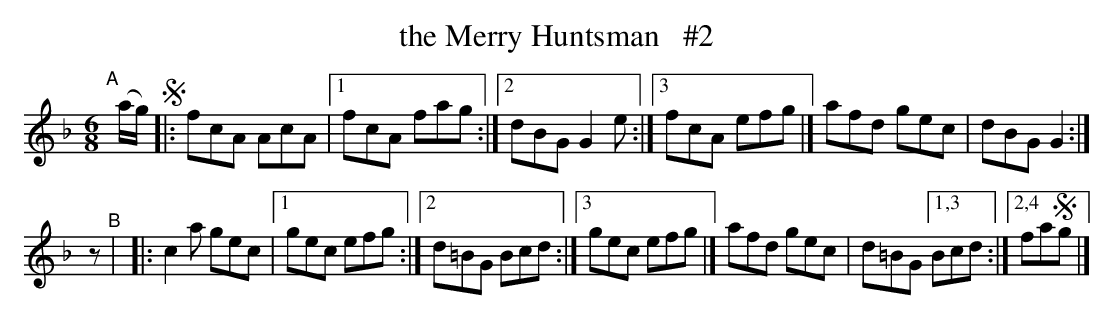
X:1
T: the Merry Huntsman   #2
M: 6/8
L: 1/8
K: F
"^A"[|] (a/g/) !segno!\
|: fcA AcA |[1 fcA fag :|[2 dBG G2e :|[3 fcA efg |] afd gec | dBG G2 :|
z "^B"|\
|: c2a gec |[1 gec efg :|[2 d=BG Bcd :|[3 gec efg |] afd gec | d=BG [1,3 Bcd :|[2,4 fa!segno!g |]
